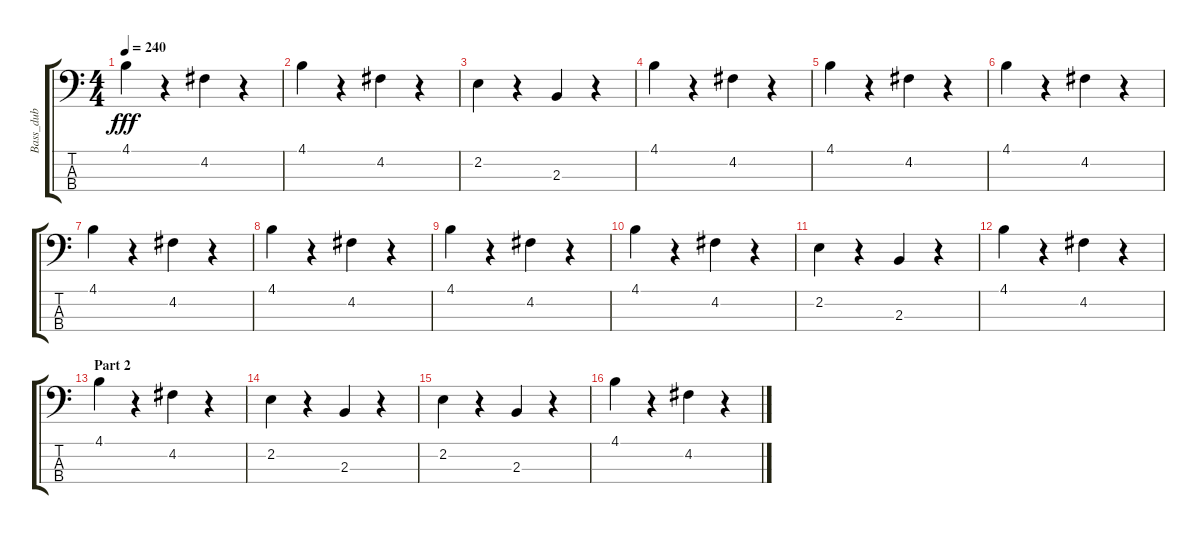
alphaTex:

\track ("Bass_dub" "Bass_dub") {instrument electricguitarmuted}
\staff {score tabs}
\tuning (G2 D2 A1 E1) {hide}
\ts (4 4)
\tempo 240
\clef f4
\ks c
4.1.4{dy fff} r.4 4.2.4 r.4 |
4.1.4 r.4 4.2.4 r.4 |
2.2.4 r.4 2.3.4 r.4 |
4.1.4 r.4 4.2.4 r.4 |
4.1.4 r.4 4.2.4 r.4 |
4.1.4 r.4 4.2.4 r.4 |
4.1.4 r.4 4.2.4 r.4 |
4.1.4 r.4 4.2.4 r.4 |
4.1.4 r.4 4.2.4 r.4 |
4.1.4 r.4 4.2.4 r.4 |
2.2.4 r.4 2.3.4 r.4 |
4.1.4 r.4 4.2.4 r.4 |
\section ("" "Part 2")
4.1.4 r.4 4.2.4 r.4 |
2.2.4 r.4 2.3.4 r.4 |
2.2.4 r.4 2.3.4 r.4 |
4.1.4 r.4 4.2.4 r.4
